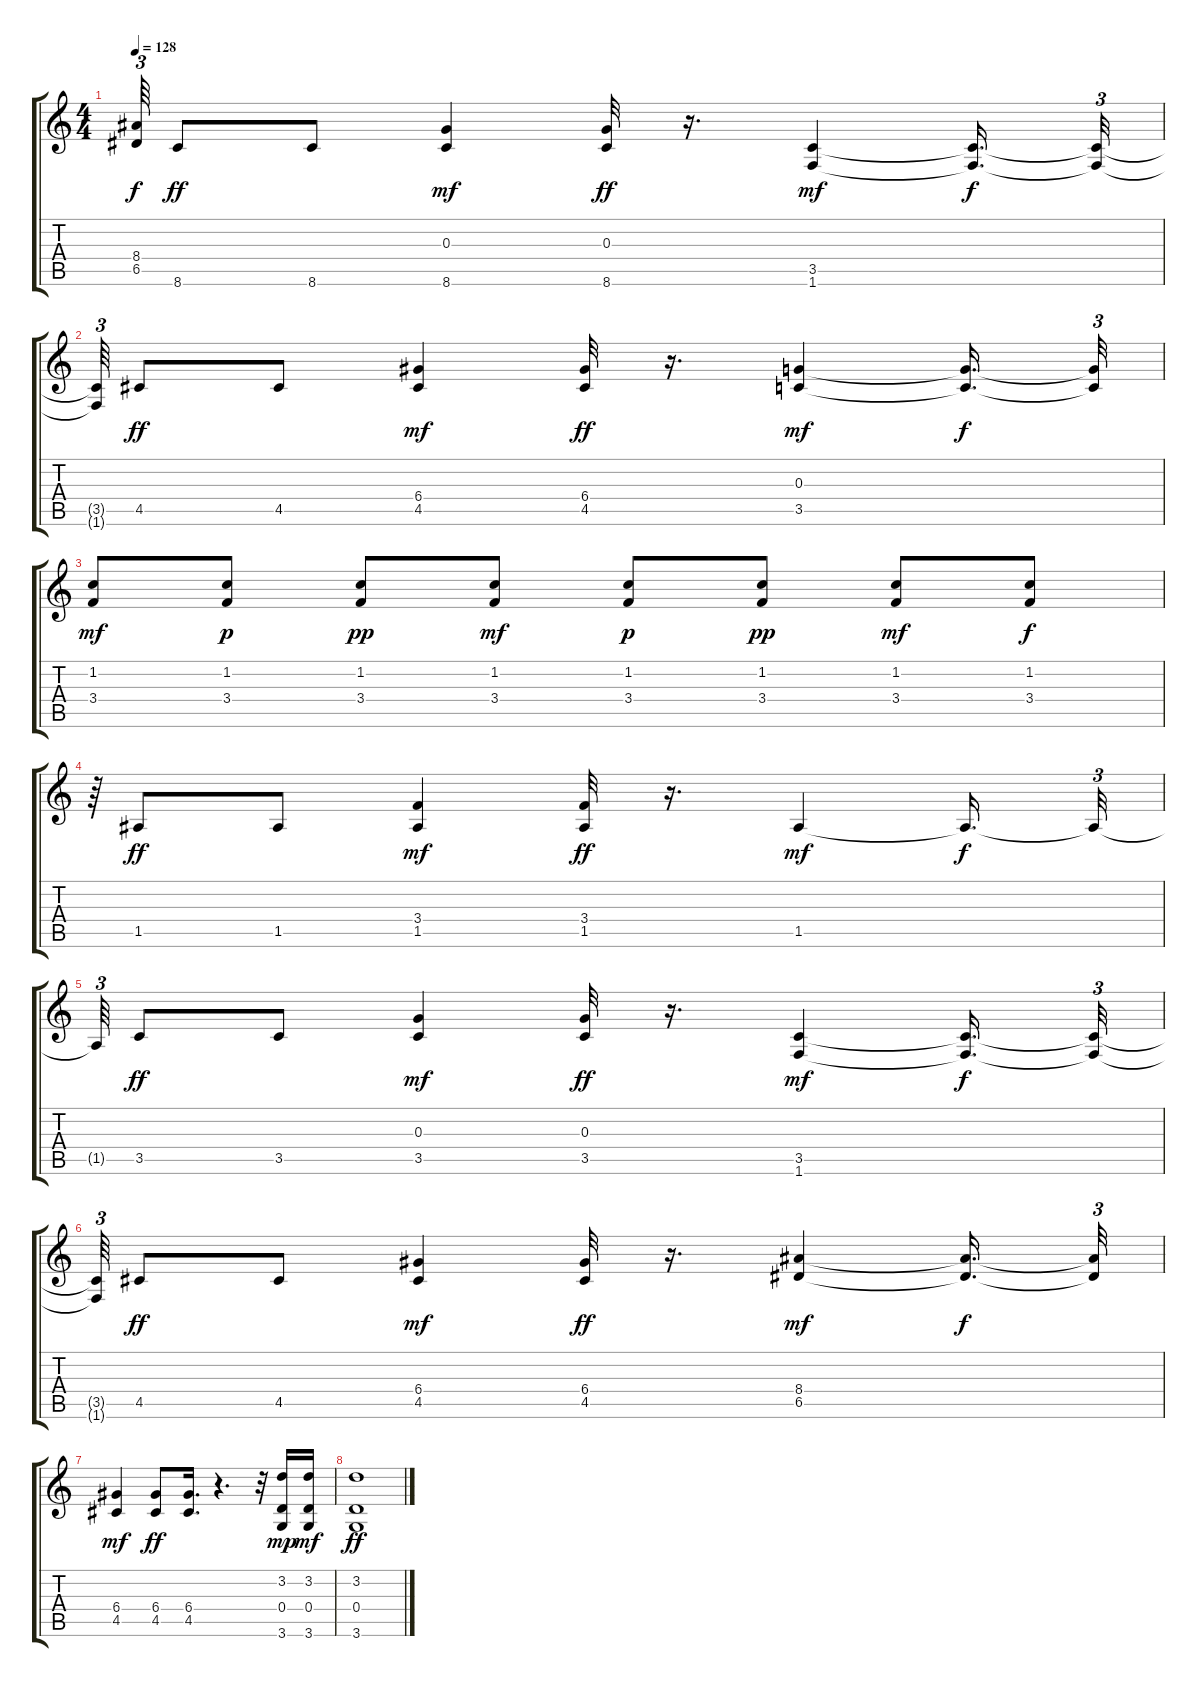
\track "" {instrument overdrivenguitar}
\staff {score tabs}
\tuning (E4 B3 G3 D3 A2 E2) {hide}
\ts (4 4)
\tempo 128
\clef g2
\ks c
(8.4{t} 6.5{t}).64{tu (3 2) dy f} 8.6.8{dy ff} 8.6.8 (0.3 8.6).4{dy mf} (0.3 8.6).32{dy ff} r.16{d} (3.5 1.6).4{dy mf} (3.5{t} 1.6{t}).16{d dy f} (3.5{t} 1.6{t}).32{tu (3 2)} |
(3.5{t} 1.6{t}).64{tu (3 2)} 4.5.8{dy ff} 4.5.8 (6.4 4.5).4{dy mf} (6.4 4.5).32{dy ff} r.16{d} (0.3 3.5).4{dy mf} (0.3{t} 3.5{t}).16{d dy f} (0.3{t} 3.5{t}).32{tu (3 2)} |
(1.2 3.4).8{dy mf} (1.2 3.4).8{dy p} (1.2 3.4).8{dy pp} (1.2 3.4).8{dy mf} (1.2 3.4).8{dy p} (1.2 3.4).8{dy pp} (1.2 3.4).8{dy mf} (1.2 3.4).8{dy f} |
r.64{tu (3 2)} 1.5.8{txt "" dy ff} 1.5.8 (3.4 1.5).4{dy mf} (3.4 1.5).32{dy ff} r.16{d} 1.5.4{dy mf} 1.5{t}.16{d dy f} 1.5{t}.32{tu (3 2)} |
1.5{t}.64{tu (3 2)} 3.5.8{dy ff} 3.5.8 (0.3 3.5).4{dy mf} (0.3 3.5).32{dy ff} r.16{d} (3.5 1.6).4{dy mf} (3.5{t} 1.6{t}).16{d dy f} (3.5{t} 1.6{t}).32{tu (3 2)} |
(3.5{t} 1.6{t}).64{tu (3 2)} 4.5.8{txt "" dy ff} 4.5.8 (6.4 4.5).4{dy mf} (6.4 4.5).32{dy ff} r.16{d} (8.4 6.5).4{dy mf} (8.4{t} 6.5{t}).16{d dy f} (8.4{t} 6.5{t}).32{tu (3 2)} |
(6.4 4.5).4{dy mf} (6.4 4.5).8{dy ff} (6.4 4.5).16{d} r.4{d} r.32 (3.2 0.4 3.6).16{dy mp balance 5} (3.2 0.4 3.6).16{dy mf} |
(3.2 0.4 3.6).1{dy ff}
